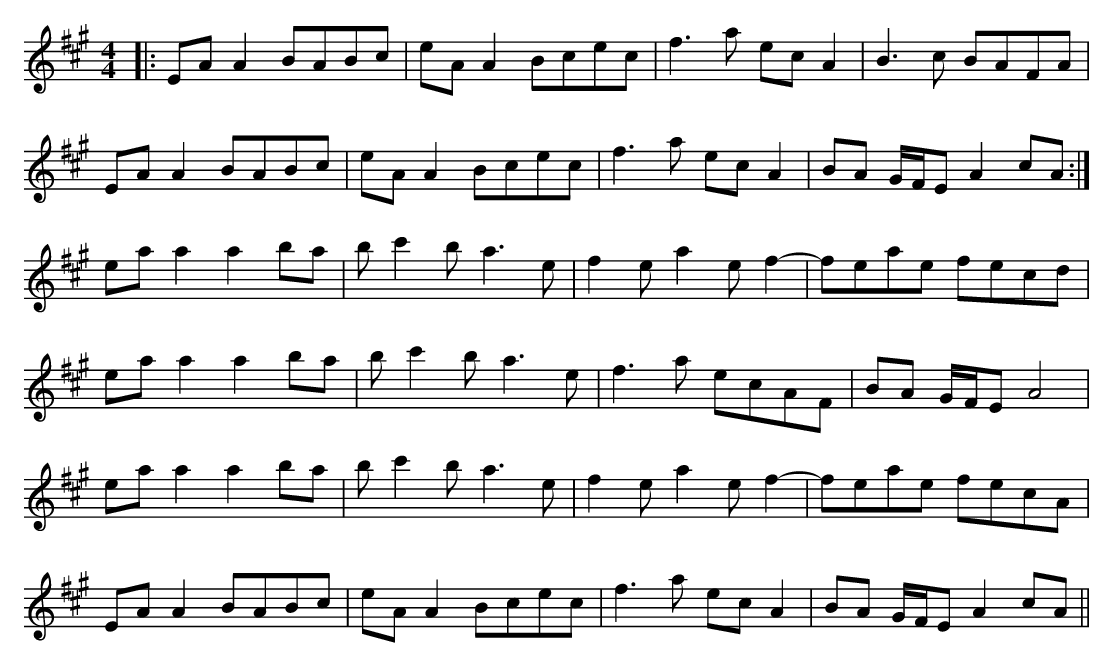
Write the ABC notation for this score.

X:1
M:4/4
K:A
|:EAA2 BABc|eAA2 Bcec|f3a ecA2|B3c BAFA|
EAA2 BABc|eAA2 Bcec|f3a ecA2|BA G/2F/2E A2 cA:|
eaa2 a2ba|bc'2b a3e|f2ea2ef2-|feae fecd|
eaa2 a2ba|bc'2b a3e|f3a ecAF|BA G/2F/2E A4|
eaa2 a2ba|bc'2b a3e|f2ea2ef2-|feae fecA|
EAA2 BABc|eAA2 Bcec|f3a ecA2|BA G/2F/2E A2 cA||
